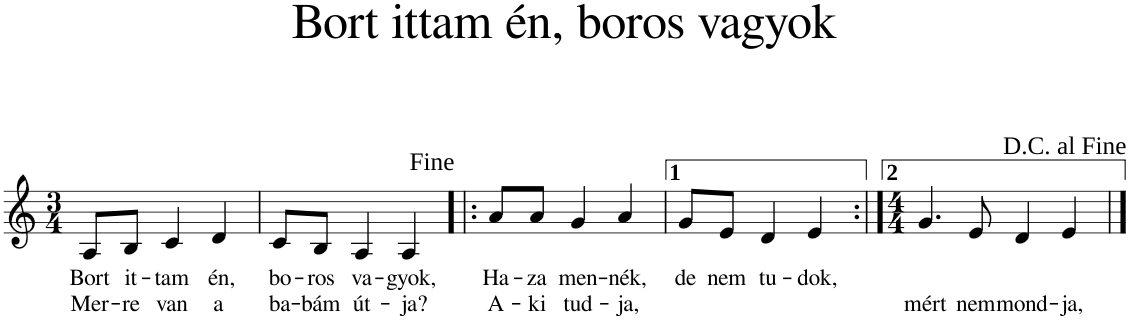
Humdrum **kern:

**kern	**text	**text
*part1	*part1	*part1
*staff1	*staff1	*staff1
*I"Piano	*	*
*I'Pno	*	*
*clefG2	*	*
*k[]	*	*
*M3/4	*	*
=1	=1	=1
!	!LO:LY:b	!LO:LY:b
8A/L	Bort	Mer-
!	!LO:LY:b	!LO:LY:b
8B/J	it-	-re
!	!LO:LY:b	!LO:LY:b
4c/	-tam	van
!	!LO:LY:b	!LO:LY:b
4d/	én,	a
=2	=2	=2
!	!LO:LY:b	!LO:LY:b
8c/L	bo-	ba-
!	!LO:LY:b	!LO:LY:b
8B/J	-ros	-bám
!	!LO:LY:b	!LO:LY:b
4A/	va-	út-
!	!LO:LY:b	!LO:LY:b
4A/	-gyok,	-ja?
!LO:TX:a:t=<font face="Times New Roman"/>Fine	!	!
=3!|:	=3!|:	=3!|:
!	!LO:LY:b	!LO:LY:b
8a/L	Ha-	A-
!	!LO:LY:b	!LO:LY:b
8a/J	-za	-ki
!	!LO:LY:b	!LO:LY:b
4g/	men-	tud-
!	!LO:LY:b	!LO:LY:b
4a/	-nék,	-ja,
=4	=4	=4
!	!LO:LY:b	!
8g/L	de	.
!	!LO:LY:b	!
8e/J	nem	.
!	!LO:LY:b	!
4d/	tu-	.
!	!LO:LY:b	!
4e/	-dok,	.
=5:|!	=5:|!	=5:|!
*M4/4	*	*
!	!	!LO:LY:b
4.g/	.	mért
!	!	!LO:LY:b
8e/	.	nem
!	!	!LO:LY:b
4d/	.	mond-
!	!	!LO:LY:b
4e/	.	-ja,
!LO:TX:a:t=<font face="Times New Roman"/>D.C. al Fine	!	!
==	==	==
*-	*-	*-
